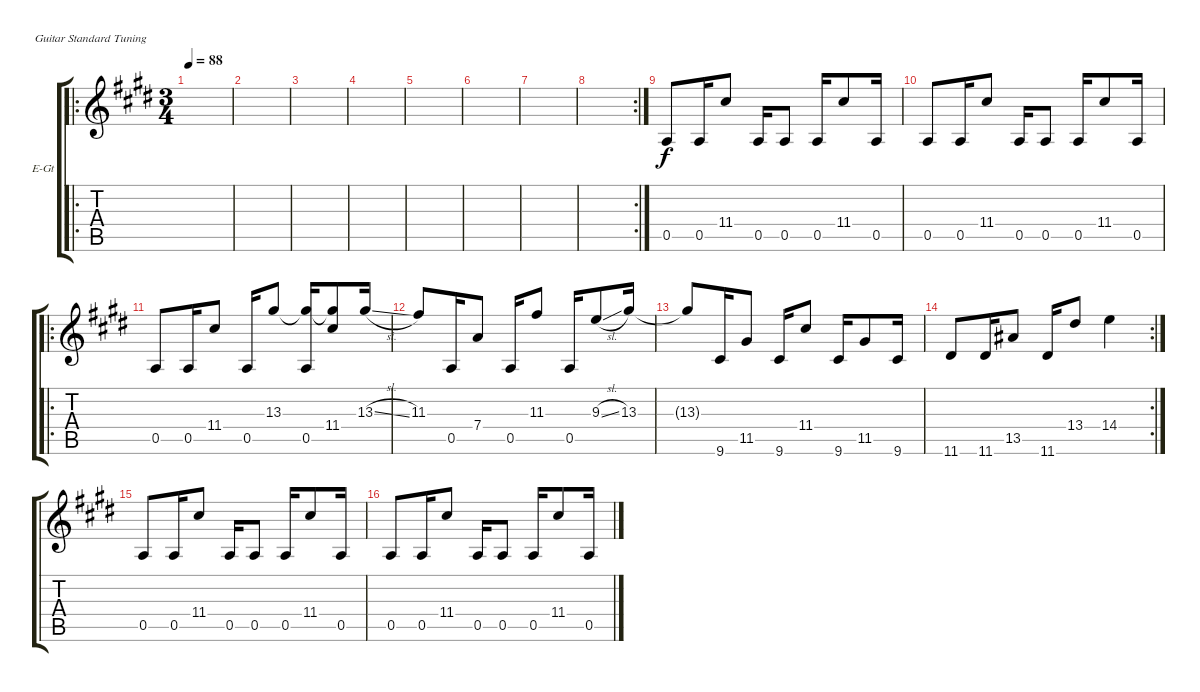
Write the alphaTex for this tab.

\defaultSystemsLayout 4
\bracketExtendMode groupsimilarinstruments
\firstSystemTrackNameOrientation horizontal
\otherSystemsTrackNameOrientation horizontal
\track ("Distortion" "E-Gt") {instrument distortionguitar}
\staff {score tabs}
\tuning (E4 B3 G3 D3 A2 E2)
\ro
\ts (3 4)
\tempo 88
\clef g2
\scale
0.512
\ks c#minor
|
\scale
0.244 |
\scale
0.244 |
\scale
0.333333 |
\scale
0.333333 |
\scale
0.333333 |
|
\rc 2
|
0.5.8 0.5.16 11.4.8 0.5.16 0.5.8 0.5.16 11.4.8 0.5.16 |
0.5.8 0.5.16 11.4.8 0.5.16 0.5.8 0.5.16 11.4.8 0.5.16 |
\ro
0.5.8 0.5.16 11.4.8 0.5.16 13.3.8 (0.5 13.3{t}).16 (11.4 13.3{t}).8 13.3{sl}.16 |
11.3.8 0.5.16 7.4.8 0.5.16 11.3.8 0.5.16 9.3{sl}.8 13.3.16 |
13.3{t}.8 9.6.16 11.5.8 9.6.16 11.4.8 9.6.16 11.5.8 9.6.16 |
\rc 2
11.6.8 11.6.16 13.5.8 11.6.16 13.4.8 14.4.4 |
0.5.8 0.5.16 11.4.8 0.5.16 0.5.8 0.5.16 11.4.8 0.5.16 |
0.5.8 0.5.16 11.4.8 0.5.16 0.5.8 0.5.16 11.4.8 0.5.16
